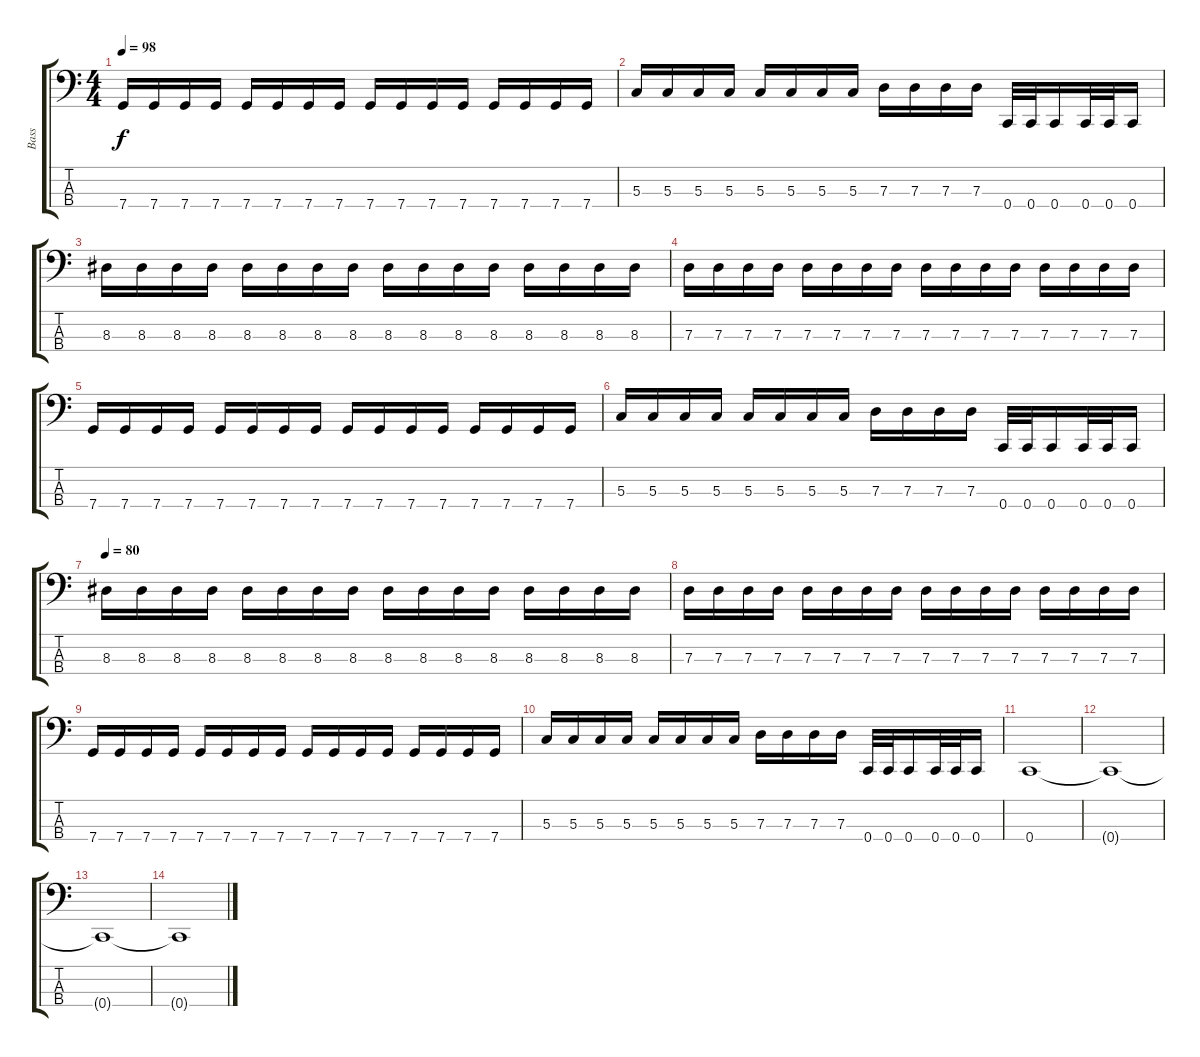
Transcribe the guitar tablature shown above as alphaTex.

\track ("Bass" "Bass") {instrument electricbassfinger}
\staff {score tabs}
\tuning (F2 C2 G1 C1) {hide}
\ts (4 4)
\tempo 98
\clef f4
\ks c
7.4.16{dy f} 7.4.16 7.4.16 7.4.16 7.4.16 7.4.16 7.4.16 7.4.16 7.4.16 7.4.16 7.4.16 7.4.16 7.4.16 7.4.16 7.4.16 7.4.16 |
5.3.16 5.3.16 5.3.16 5.3.16 5.3.16 5.3.16 5.3.16 5.3.16 7.3.16 7.3.16 7.3.16 7.3.16 0.4.32 0.4.32 0.4.16 0.4.32 0.4.32 0.4.16 |
8.3.16 8.3.16 8.3.16 8.3.16 8.3.16 8.3.16 8.3.16 8.3.16 8.3.16 8.3.16 8.3.16 8.3.16 8.3.16 8.3.16 8.3.16 8.3.16 |
7.3.16 7.3.16 7.3.16 7.3.16 7.3.16 7.3.16 7.3.16 7.3.16 7.3.16 7.3.16 7.3.16 7.3.16 7.3.16 7.3.16 7.3.16 7.3.16 |
7.4.16 7.4.16 7.4.16 7.4.16 7.4.16 7.4.16 7.4.16 7.4.16 7.4.16 7.4.16 7.4.16 7.4.16 7.4.16 7.4.16 7.4.16 7.4.16 |
5.3.16 5.3.16 5.3.16 5.3.16 5.3.16 5.3.16 5.3.16 5.3.16 7.3.16 7.3.16 7.3.16 7.3.16 0.4.32 0.4.32 0.4.16 0.4.32 0.4.32 0.4.16 |
\tempo 80
8.3.16 8.3.16 8.3.16 8.3.16 8.3.16 8.3.16 8.3.16 8.3.16 8.3.16 8.3.16 8.3.16 8.3.16 8.3.16 8.3.16 8.3.16 8.3.16 |
7.3.16 7.3.16 7.3.16 7.3.16 7.3.16 7.3.16 7.3.16 7.3.16 7.3.16 7.3.16 7.3.16 7.3.16 7.3.16 7.3.16 7.3.16 7.3.16 |
7.4.16 7.4.16 7.4.16 7.4.16 7.4.16 7.4.16 7.4.16 7.4.16 7.4.16 7.4.16 7.4.16 7.4.16 7.4.16 7.4.16 7.4.16 7.4.16 |
5.3.16 5.3.16 5.3.16 5.3.16 5.3.16 5.3.16 5.3.16 5.3.16 7.3.16 7.3.16 7.3.16 7.3.16 0.4.32 0.4.32 0.4.16 0.4.32 0.4.32 0.4.16 |
0.4.1 |
0.4{t}.1 |
0.4{t}.1 |
0.4{t}.1
